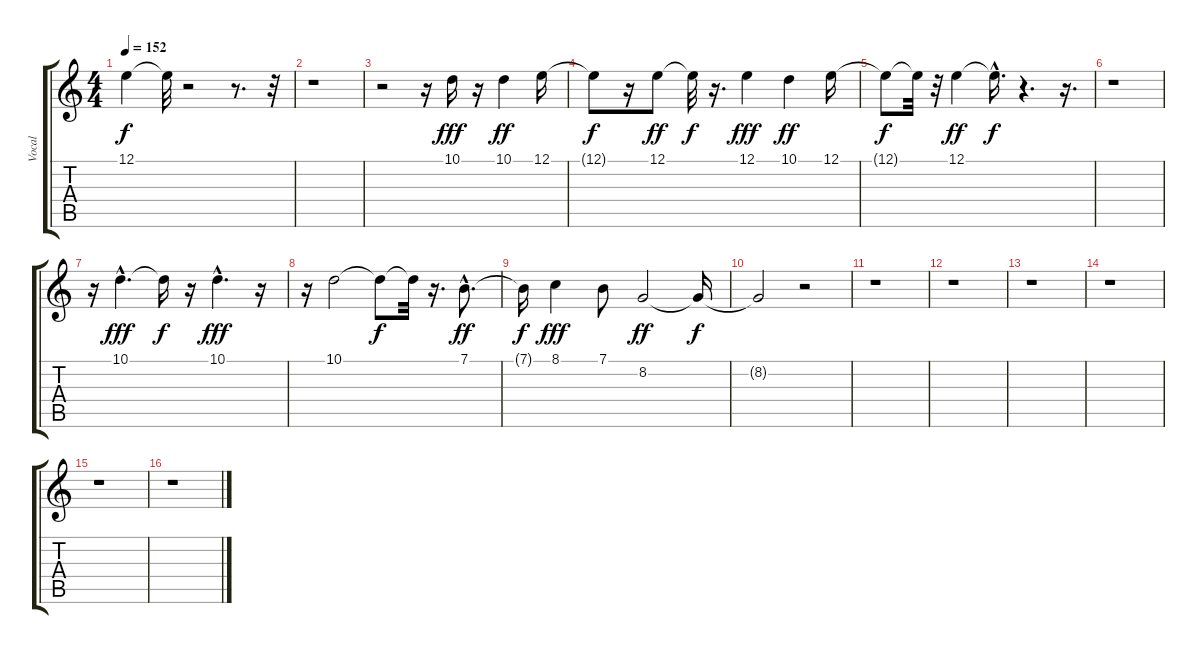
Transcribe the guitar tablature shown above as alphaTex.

\track ("Vocal" "Vocal") {instrument altosax}
\staff {score tabs}
\tuning (E4 B3 G3 D3 A2 E2) {hide}
\ts (4 4)
\tempo 152
\clef g2
\ks c
12.1{t}.4{dy f} 12.1{t}.32 r.2 r.8{d} r.32 |
r.1 |
r.2 r.16 10.1.16{dy fff} r.16 10.1.4{dy ff} 12.1.16 |
12.1{t}.8{dy f} r.16 12.1.8{dy ff} 12.1{t}.32{dy f} r.16{d} 12.1.4{dy fff} 10.1.4{dy ff} 12.1.16 |
12.1{t}.8{dy f} 12.1{t}.32 r.32 12.1.4{dy ff} 12.1{hac t}.16{d dy f} r.4{d} r.16{d} |
r.1 |
r.16 10.1{hac}.4{d dy fff} 10.1{t}.16{dy f} r.16 10.1{hac}.4{d dy fff} r.16 |
r.16 10.1.2 10.1{t}.8{dy f} 10.1{t}.32 r.16{d} 7.1{hac}.8{d dy ff} |
7.1{t}.16{dy f} 8.1.4{dy fff} 7.1.8 8.2.2{dy ff} 8.2{t}.16{dy f} |
8.2{t}.2 r.2 |
r.1 |
r.1 |
r.1 |
r.1 |
r.1 |
r.1
